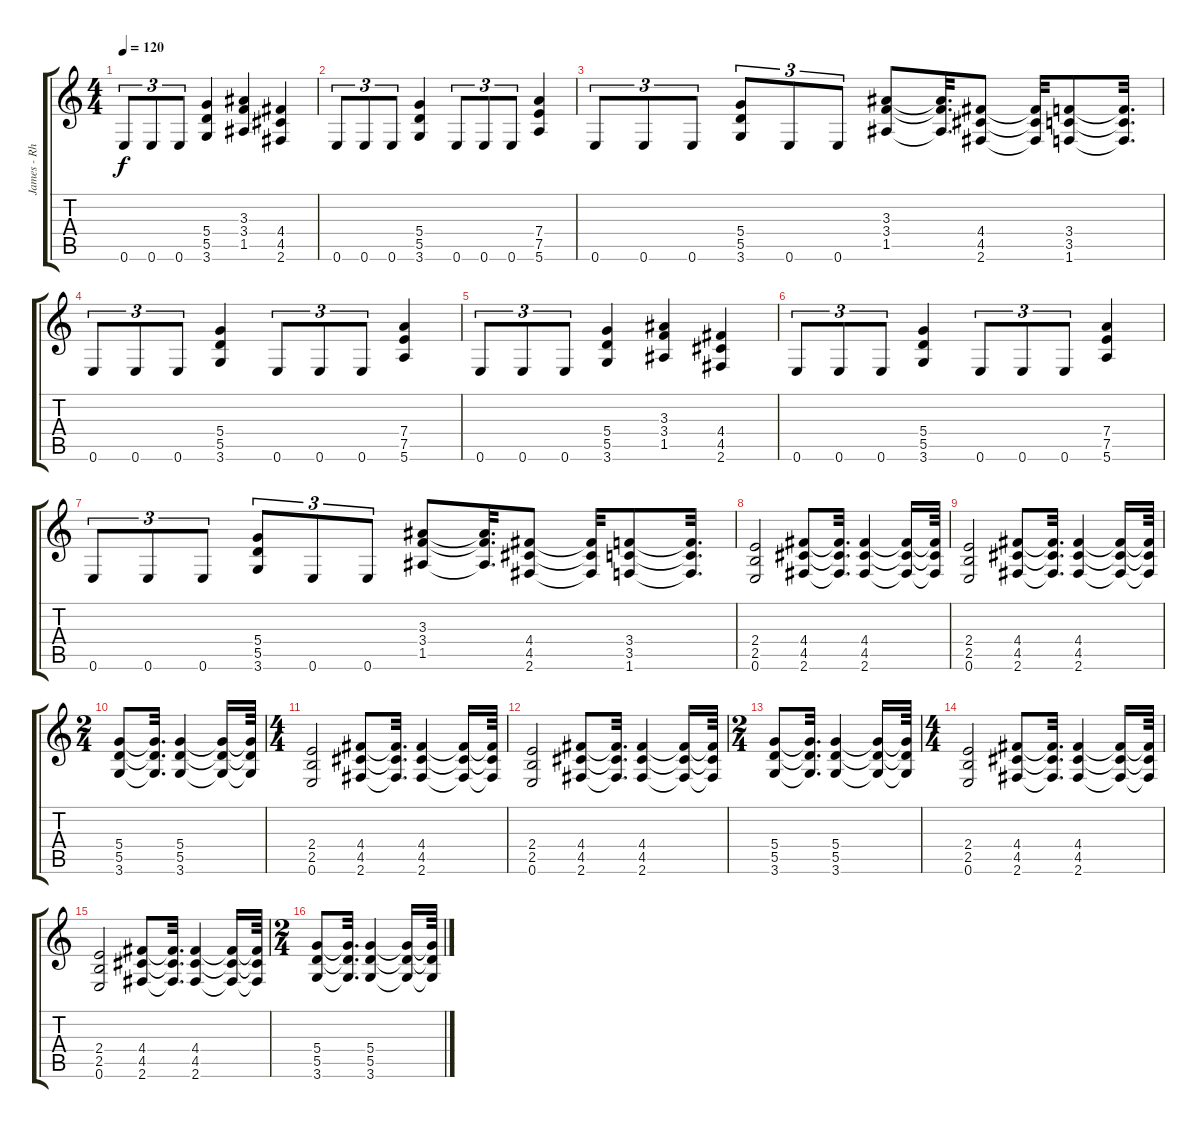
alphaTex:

\track ("James - Rhythm" "James - Rh") {instrument distortionguitar}
\staff {score tabs}
\tuning (E4 B3 G3 D3 A2 E2) {hide}
\ts (4 4)
\tempo 120
\clef g2
\ks c
0.6.8{tu (3 2) dy f} 0.6.8{tu (3 2)} 0.6.8{tu (3 2)} (5.4 5.5 3.6).4 (3.3 3.4 1.5).4 (4.4 4.5 2.6).4 |
0.6.8{tu (3 2)} 0.6.8{tu (3 2)} 0.6.8{tu (3 2)} (5.4 5.5 3.6).4 0.6.8{tu (3 2)} 0.6.8{tu (3 2)} 0.6.8{tu (3 2)} (7.4 7.5 5.6).4 |
0.6.8{tu (3 2)} 0.6.8{tu (3 2)} 0.6.8{tu (3 2)} (5.4 5.5 3.6).8{tu (3 2)} 0.6.8{tu (3 2)} 0.6.8{tu (3 2)} (3.3 3.4 1.5).8 (3.3{t} 3.4{t} 1.5{t}).32{d} (4.4 4.5 2.6).8 (4.4{t} 4.5{t} 2.6{t}).32 (3.4 3.5 1.6).8 (3.4{t} 3.5{t} 1.6{t}).32{d} |
0.6.8{tu (3 2)} 0.6.8{tu (3 2)} 0.6.8{tu (3 2)} (5.4 5.5 3.6).4 0.6.8{tu (3 2)} 0.6.8{tu (3 2)} 0.6.8{tu (3 2)} (7.4 7.5 5.6).4 |
0.6.8{tu (3 2)} 0.6.8{tu (3 2)} 0.6.8{tu (3 2)} (5.4 5.5 3.6).4 (3.3 3.4 1.5).4 (4.4 4.5 2.6).4 |
0.6.8{tu (3 2)} 0.6.8{tu (3 2)} 0.6.8{tu (3 2)} (5.4 5.5 3.6).4 0.6.8{tu (3 2)} 0.6.8{tu (3 2)} 0.6.8{tu (3 2)} (7.4 7.5 5.6).4 |
0.6.8{tu (3 2)} 0.6.8{tu (3 2)} 0.6.8{tu (3 2)} (5.4 5.5 3.6).8{tu (3 2)} 0.6.8{tu (3 2)} 0.6.8{tu (3 2)} (3.3 3.4 1.5).8 (3.3{t} 3.4{t} 1.5{t}).32{d} (4.4 4.5 2.6).8 (4.4{t} 4.5{t} 2.6{t}).32 (3.4 3.5 1.6).8 (3.4{t} 3.5{t} 1.6{t}).32{d} |
(2.4 2.5 0.6).2 (4.4 4.5 2.6).8 (4.4{t} 4.5{t} 2.6{t}).32{d} (4.4 4.5 2.6).4 (4.4{t} 4.5{t} 2.6{t}).16 (4.4{t} 4.5{t} 2.6{t}).64 |
(2.4 2.5 0.6).2 (4.4 4.5 2.6).8 (4.4{t} 4.5{t} 2.6{t}).32{d} (4.4 4.5 2.6).4 (4.4{t} 4.5{t} 2.6{t}).16 (4.4{t} 4.5{t} 2.6{t}).64 |
\ts (2 4)
(5.4 5.5 3.6).8 (5.4{t} 5.5{t} 3.6{t}).32{d} (5.4 5.5 3.6).4 (5.4{t} 5.5{t} 3.6{t}).16 (5.4{t} 5.5{t} 3.6{t}).64 |
\ts (4 4)
(2.4 2.5 0.6).2 (4.4 4.5 2.6).8 (4.4{t} 4.5{t} 2.6{t}).32{d} (4.4 4.5 2.6).4 (4.4{t} 4.5{t} 2.6{t}).16 (4.4{t} 4.5{t} 2.6{t}).64 |
(2.4 2.5 0.6).2 (4.4 4.5 2.6).8 (4.4{t} 4.5{t} 2.6{t}).32{d} (4.4 4.5 2.6).4 (4.4{t} 4.5{t} 2.6{t}).16 (4.4{t} 4.5{t} 2.6{t}).64 |
\ts (2 4)
(5.4 5.5 3.6).8 (5.4{t} 5.5{t} 3.6{t}).32{d} (5.4 5.5 3.6).4 (5.4{t} 5.5{t} 3.6{t}).16 (5.4{t} 5.5{t} 3.6{t}).64 |
\ts (4 4)
(2.4 2.5 0.6).2 (4.4 4.5 2.6).8 (4.4{t} 4.5{t} 2.6{t}).32{d} (4.4 4.5 2.6).4 (4.4{t} 4.5{t} 2.6{t}).16 (4.4{t} 4.5{t} 2.6{t}).64 |
(2.4 2.5 0.6).2 (4.4 4.5 2.6).8 (4.4{t} 4.5{t} 2.6{t}).32{d} (4.4 4.5 2.6).4 (4.4{t} 4.5{t} 2.6{t}).16 (4.4{t} 4.5{t} 2.6{t}).64 |
\ts (2 4)
(5.4 5.5 3.6).8 (5.4{t} 5.5{t} 3.6{t}).32{d} (5.4 5.5 3.6).4 (5.4{t} 5.5{t} 3.6{t}).16 (5.4{t} 5.5{t} 3.6{t}).64
